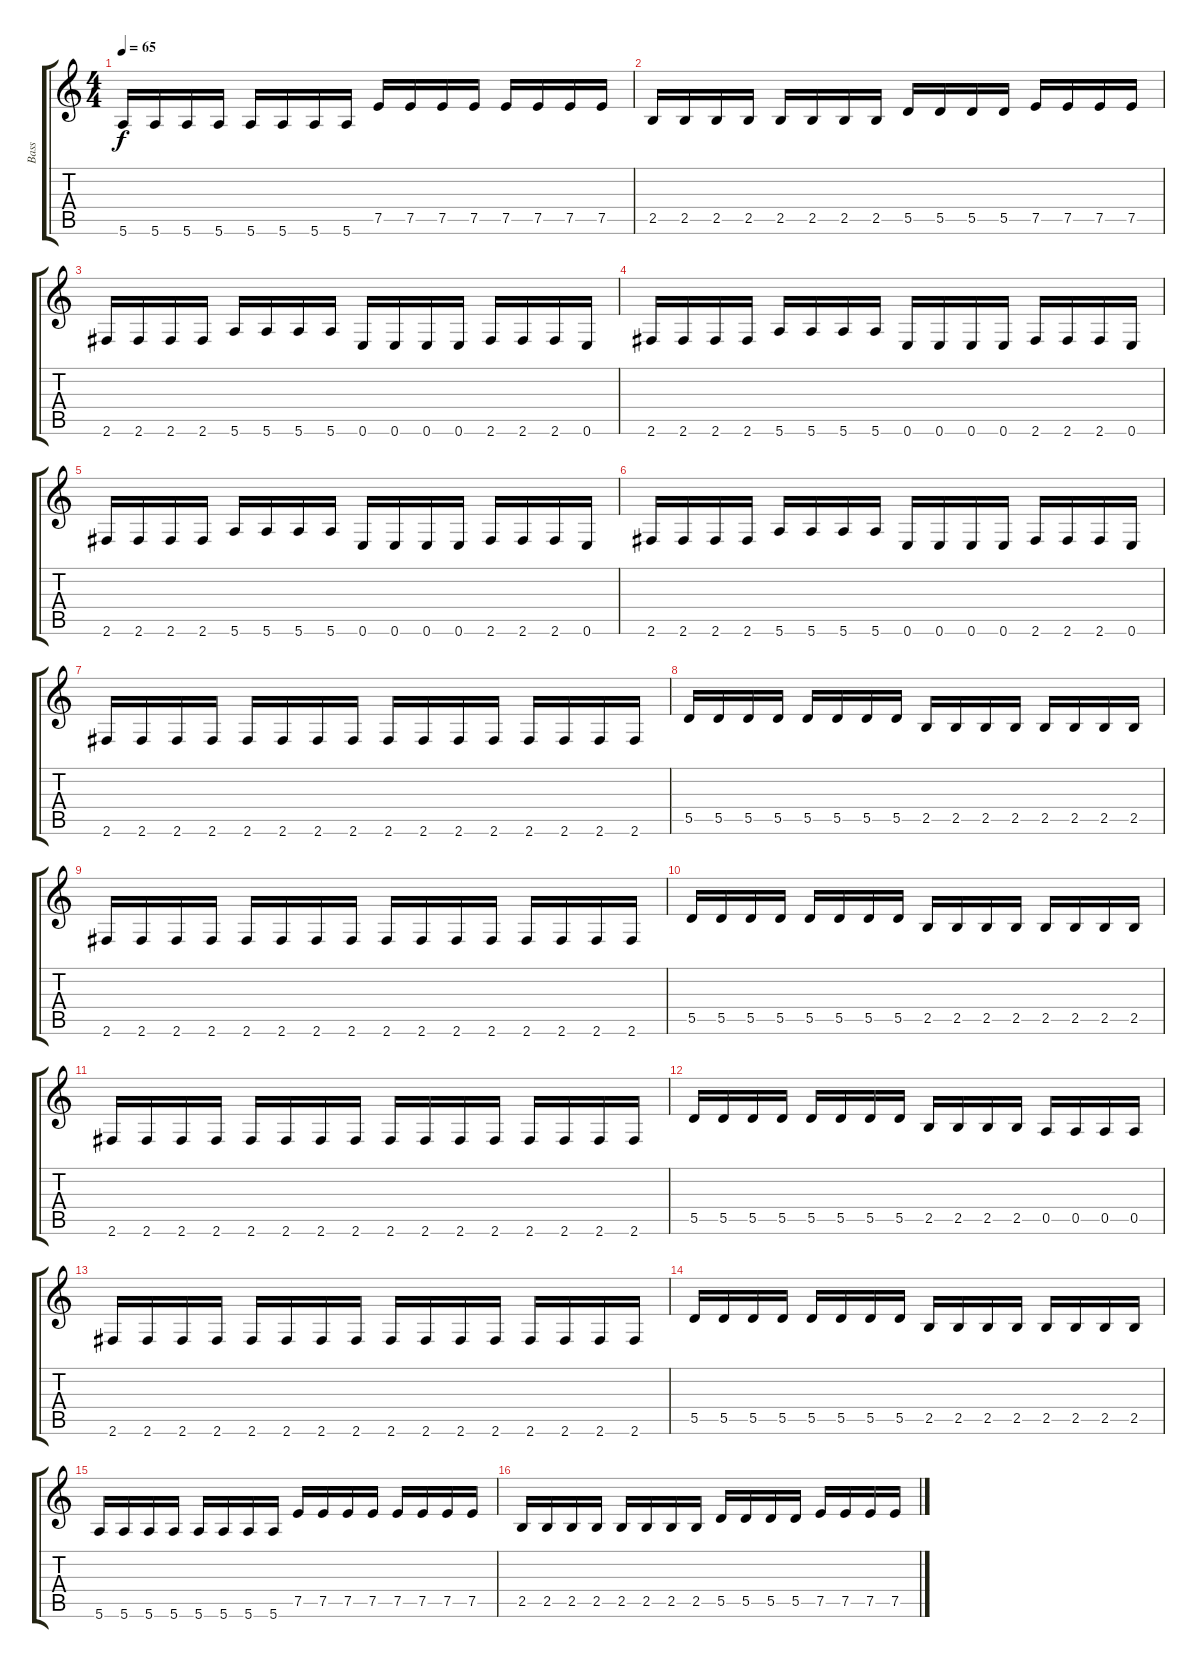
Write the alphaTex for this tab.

\track ("Bass" "Bass") {instrument electricbasspick}
\staff {score tabs}
\tuning (E4 B3 G3 D3 A2 E2) {hide}
\ts (4 4)
\tempo 65
\clef g2
\ks c
5.6.16{dy f} 5.6.16 5.6.16 5.6.16 5.6.16 5.6.16 5.6.16 5.6.16 7.5.16 7.5.16 7.5.16 7.5.16 7.5.16 7.5.16 7.5.16 7.5.16 |
2.5.16 2.5.16 2.5.16 2.5.16 2.5.16 2.5.16 2.5.16 2.5.16 5.5.16 5.5.16 5.5.16 5.5.16 7.5.16 7.5.16 7.5.16 7.5.16 |
2.6.16 2.6.16 2.6.16 2.6.16 5.6.16 5.6.16 5.6.16 5.6.16 0.6.16 0.6.16 0.6.16 0.6.16 2.6.16 2.6.16 2.6.16 0.6.16 |
2.6.16 2.6.16 2.6.16 2.6.16 5.6.16 5.6.16 5.6.16 5.6.16 0.6.16 0.6.16 0.6.16 0.6.16 2.6.16 2.6.16 2.6.16 0.6.16 |
2.6.16 2.6.16 2.6.16 2.6.16 5.6.16 5.6.16 5.6.16 5.6.16 0.6.16 0.6.16 0.6.16 0.6.16 2.6.16 2.6.16 2.6.16 0.6.16 |
2.6.16 2.6.16 2.6.16 2.6.16 5.6.16 5.6.16 5.6.16 5.6.16 0.6.16 0.6.16 0.6.16 0.6.16 2.6.16 2.6.16 2.6.16 0.6.16 |
2.6.16 2.6.16 2.6.16 2.6.16 2.6.16 2.6.16 2.6.16 2.6.16 2.6.16 2.6.16 2.6.16 2.6.16 2.6.16 2.6.16 2.6.16 2.6.16 |
5.5.16 5.5.16 5.5.16 5.5.16 5.5.16 5.5.16 5.5.16 5.5.16 2.5.16 2.5.16 2.5.16 2.5.16 2.5.16 2.5.16 2.5.16 2.5.16 |
2.6.16 2.6.16 2.6.16 2.6.16 2.6.16 2.6.16 2.6.16 2.6.16 2.6.16 2.6.16 2.6.16 2.6.16 2.6.16 2.6.16 2.6.16 2.6.16 |
5.5.16 5.5.16 5.5.16 5.5.16 5.5.16 5.5.16 5.5.16 5.5.16 2.5.16 2.5.16 2.5.16 2.5.16 2.5.16 2.5.16 2.5.16 2.5.16 |
2.6.16 2.6.16 2.6.16 2.6.16 2.6.16 2.6.16 2.6.16 2.6.16 2.6.16 2.6.16 2.6.16 2.6.16 2.6.16 2.6.16 2.6.16 2.6.16 |
5.5.16 5.5.16 5.5.16 5.5.16 5.5.16 5.5.16 5.5.16 5.5.16 2.5.16 2.5.16 2.5.16 2.5.16 0.5.16 0.5.16 0.5.16 0.5.16 |
2.6.16 2.6.16 2.6.16 2.6.16 2.6.16 2.6.16 2.6.16 2.6.16 2.6.16 2.6.16 2.6.16 2.6.16 2.6.16 2.6.16 2.6.16 2.6.16 |
5.5.16 5.5.16 5.5.16 5.5.16 5.5.16 5.5.16 5.5.16 5.5.16 2.5.16 2.5.16 2.5.16 2.5.16 2.5.16 2.5.16 2.5.16 2.5.16 |
5.6.16 5.6.16 5.6.16 5.6.16 5.6.16 5.6.16 5.6.16 5.6.16 7.5.16 7.5.16 7.5.16 7.5.16 7.5.16 7.5.16 7.5.16 7.5.16 |
2.5.16 2.5.16 2.5.16 2.5.16 2.5.16 2.5.16 2.5.16 2.5.16 5.5.16 5.5.16 5.5.16 5.5.16 7.5.16 7.5.16 7.5.16 7.5.16
